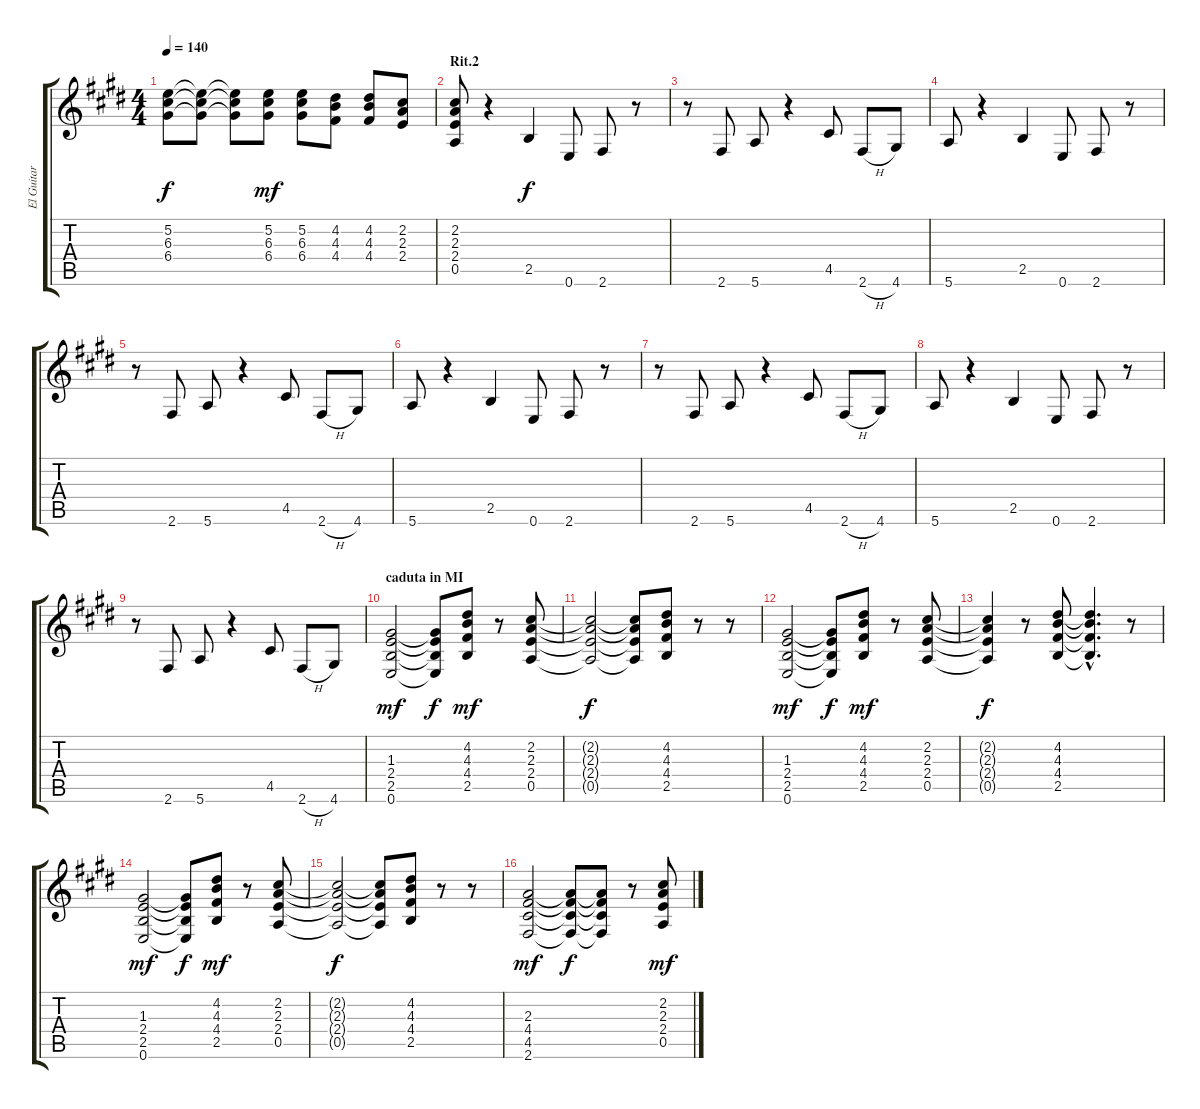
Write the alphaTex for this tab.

\track ("El Guitar 1" "El Guitar ") {instrument distortionguitar}
\staff {score tabs}
\tuning (E4 B3 G3 D3 A2 E2) {hide}
\ts (4 4)
\tempo 140
\clef g2
\ks c#minor
(5.2{t} 6.3{t} 6.4{t}).8{dy f} (5.2{t} 6.3{t} 6.4{t}).8 (5.2{t} 6.3{t} 6.4{t}).8 (5.2 6.3 6.4).8{dy mf instrument distortionguitar} (5.2 6.3 6.4).8 (4.2 4.3 4.4).8 (4.2 4.3 4.4).8 (2.2 2.3 2.4).8 |
\section ("" "Rit.2")
(2.2 2.3 2.4 0.5).8 r.4 2.5.4{dy f} 0.6.8 2.6.8 r.8 |
r.8 2.6.8 5.6.8 r.4 4.5.8 2.6{h}.8 4.6.8 |
5.6.8 r.4 2.5.4 0.6.8 2.6.8 r.8 |
r.8 2.6.8 5.6.8 r.4 4.5.8 2.6{h}.8 4.6.8 |
5.6.8 r.4 2.5.4 0.6.8 2.6.8 r.8 |
r.8 2.6.8 5.6.8 r.4 4.5.8 2.6{h}.8 4.6.8 |
5.6.8 r.4 2.5.4 0.6.8 2.6.8 r.8 |
r.8 2.6.8 5.6.8 r.4 4.5.8 2.6{h}.8 4.6.8 |
\section ("" "caduta in MI")
(1.3 2.4 2.5 0.6).2{dy mf} (1.3{t} 2.4{t} 2.5{t} 0.6{t}).8{dy f} (4.2 4.3 4.4 2.5).8{dy mf} r.8 (2.2 2.3 2.4 0.5).8 |
(2.2{t} 2.3{t} 2.4{t} 0.5{t}).2{dy f} (2.2{t} 2.3{t} 2.4{t} 0.5{t}).8 (4.2 4.3 4.4 2.5).8 r.8 r.8 |
(1.3 2.4 2.5 0.6).2{dy mf} (1.3{t} 2.4{t} 2.5{t} 0.6{t}).8{dy f} (4.2 4.3 4.4 2.5).8{dy mf} r.8 (2.2 2.3 2.4 0.5).8 |
(2.2{t} 2.3{t} 2.4{t} 0.5{t}).4{dy f} r.8 (4.2 4.3 4.4 2.5).8 (4.2{hac t} 4.3{hac t} 4.4{hac t} 2.5{hac t}).4{d} r.8 |
(1.3 2.4 2.5 0.6).2{dy mf} (1.3{t} 2.4{t} 2.5{t} 0.6{t}).8{dy f} (4.2 4.3 4.4 2.5).8{dy mf} r.8 (2.2 2.3 2.4 0.5).8 |
(2.2{t} 2.3{t} 2.4{t} 0.5{t}).2{dy f} (2.2{t} 2.3{t} 2.4{t} 0.5{t}).8 (4.2 4.3 4.4 2.5).8 r.8 r.8 |
(2.3 4.4 4.5 2.6).2{dy mf} (2.3{t} 4.4{t} 4.5{t} 2.6{t}).8{dy f} (2.3{t} 4.4{t} 4.5{t} 2.6{t}).8 r.8 (2.2 2.3 2.4 0.5).8{dy mf}
